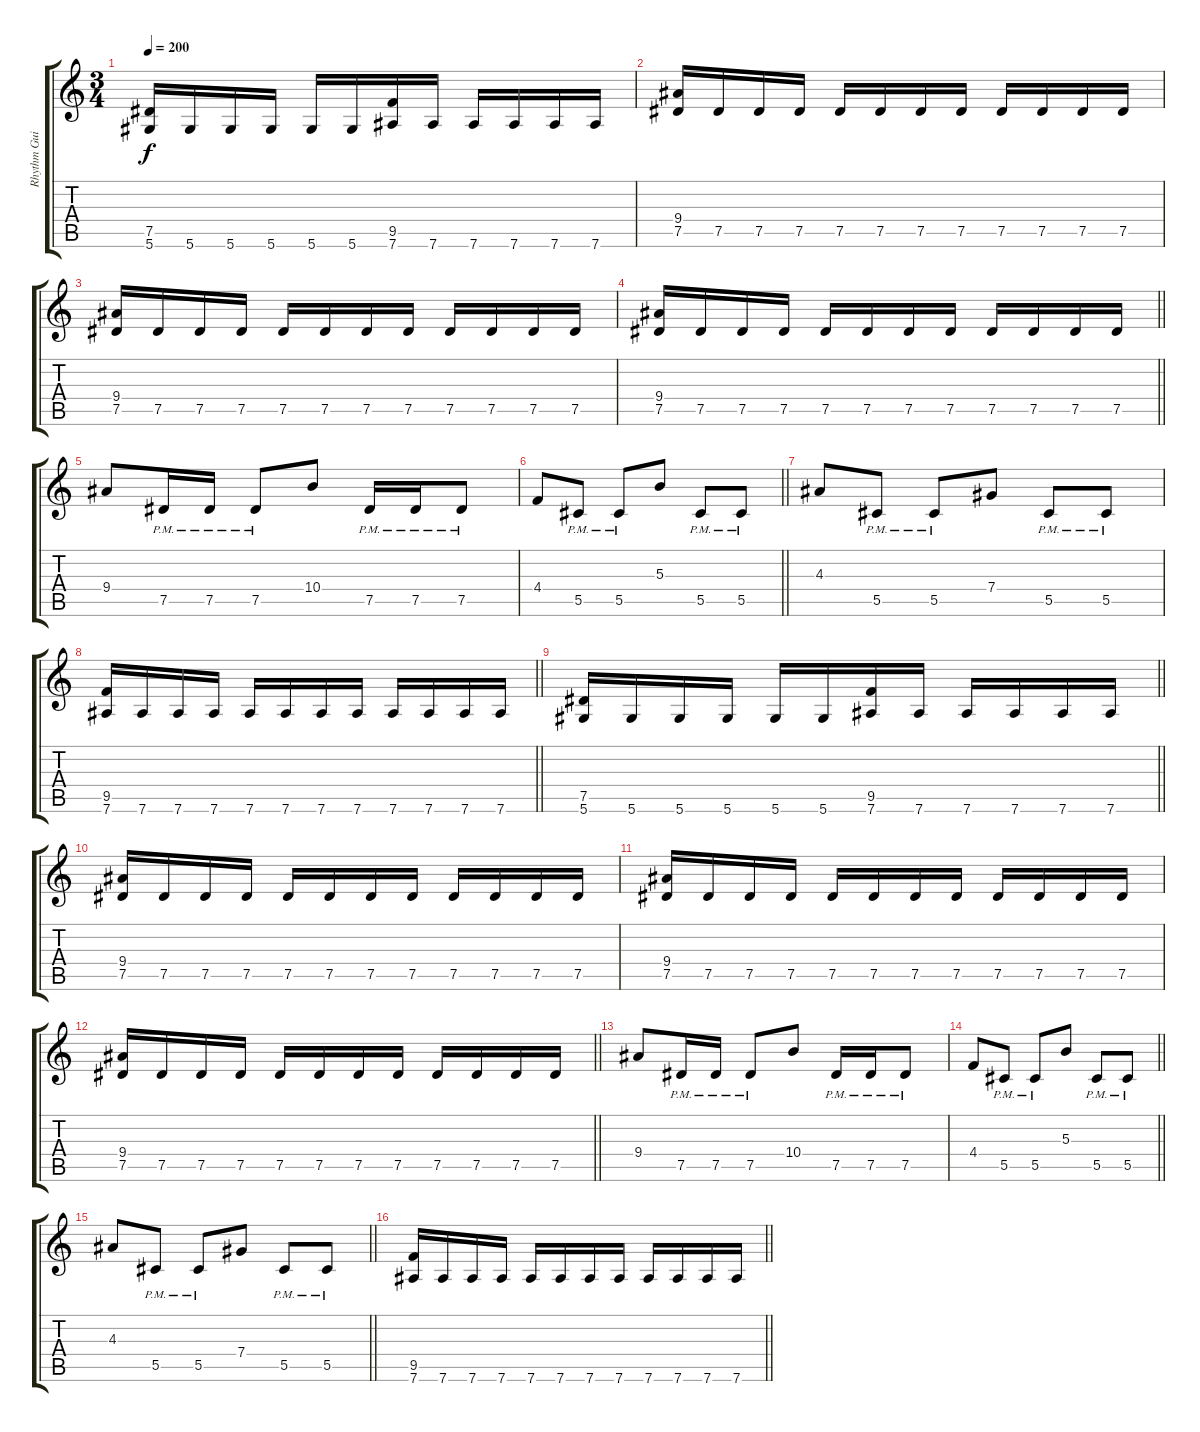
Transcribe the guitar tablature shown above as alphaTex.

\track ("Rhythm Guitar" "Rhythm Gui") {instrument acousticguitarsteel}
\staff {score tabs}
\tuning (Eb4 Bb3 Gb3 Db3 Ab2 Eb2) {hide}
\ts (3 4)
\tempo 200
\clef g2
\ks c
(7.5 5.6).16{dy f} 5.6.16 5.6.16 5.6.16 5.6.16 5.6.16 (9.5 7.6).16 7.6.16 7.6.16 7.6.16 7.6.16 7.6.16 |
(9.4 7.5).16 7.5.16 7.5.16 7.5.16 7.5.16 7.5.16 7.5.16 7.5.16 7.5.16 7.5.16 7.5.16 7.5.16 |
(9.4 7.5).16 7.5.16 7.5.16 7.5.16 7.5.16 7.5.16 7.5.16 7.5.16 7.5.16 7.5.16 7.5.16 7.5.16 |
\barLineRight lightlight
(9.4 7.5).16 7.5.16 7.5.16 7.5.16 7.5.16 7.5.16 7.5.16 7.5.16 7.5.16 7.5.16 7.5.16 7.5.16 |
9.4.8 7.5{pm}.16 7.5{pm}.16 7.5{pm}.8 10.4.8 7.5{pm}.16 7.5{pm}.16 7.5{pm}.8 |
\barLineRight lightlight
4.4.8 5.5{pm}.8 5.5{pm}.8 5.3.8 5.5{pm}.8 5.5{pm}.8 |
4.3.8 5.5{pm}.8 5.5{pm}.8 7.4.8 5.5{pm}.8 5.5{pm}.8 |
\barLineRight lightlight
(9.5 7.6).16 7.6.16 7.6.16 7.6.16 7.6.16 7.6.16 7.6.16 7.6.16 7.6.16 7.6.16 7.6.16 7.6.16 |
\barLineRight lightlight
(7.5 5.6).16 5.6.16 5.6.16 5.6.16 5.6.16 5.6.16 (9.5 7.6).16 7.6.16 7.6.16 7.6.16 7.6.16 7.6.16 |
(9.4 7.5).16 7.5.16 7.5.16 7.5.16 7.5.16 7.5.16 7.5.16 7.5.16 7.5.16 7.5.16 7.5.16 7.5.16 |
(9.4 7.5).16 7.5.16 7.5.16 7.5.16 7.5.16 7.5.16 7.5.16 7.5.16 7.5.16 7.5.16 7.5.16 7.5.16 |
\barLineRight lightlight
(9.4 7.5).16 7.5.16 7.5.16 7.5.16 7.5.16 7.5.16 7.5.16 7.5.16 7.5.16 7.5.16 7.5.16 7.5.16 |
9.4.8 7.5{pm}.16 7.5{pm}.16 7.5{pm}.8 10.4.8 7.5{pm}.16 7.5{pm}.16 7.5{pm}.8 |
\barLineRight lightlight
4.4.8 5.5{pm}.8 5.5{pm}.8 5.3.8 5.5{pm}.8 5.5{pm}.8 |
\barLineRight lightlight
4.3.8 5.5{pm}.8 5.5{pm}.8 7.4.8 5.5{pm}.8 5.5{pm}.8 |
\barLineRight lightlight
(9.5 7.6).16 7.6.16 7.6.16 7.6.16 7.6.16 7.6.16 7.6.16 7.6.16 7.6.16 7.6.16 7.6.16 7.6.16
